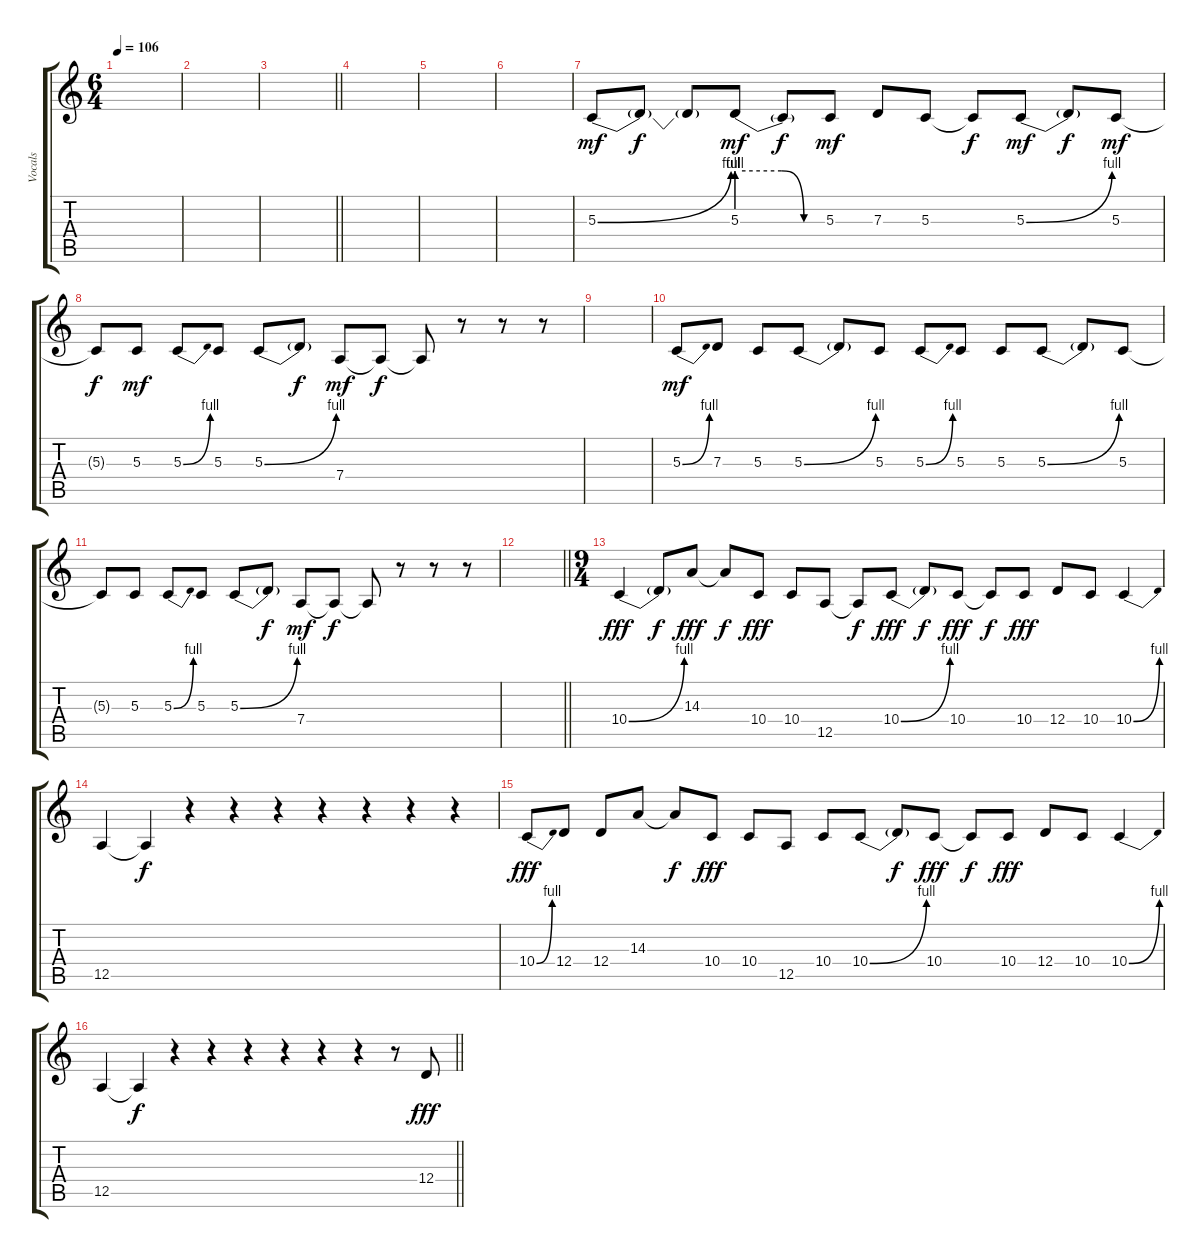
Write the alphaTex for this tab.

\track ("Vocals" "Vocals") {instrument sopranosax}
\staff {score tabs}
\tuning (E4 B3 G3 D3 A2 D2) {hide}
\ts (6 4)
\tempo 106
\clef g2
\ks c
|
|
\barLineRight lightlight
|
\section ("" "")
|
|
|
5.3{be (bend 0 0 60 4)}.8{dy mf} 5.3{t}.8{dy f} 5.3{t}.8 5.3{be (custom 0 4 30 4 45 0 60 0)}.8{dy mf} 5.3{t}.8{dy f} 5.3.8{dy mf} 7.3.8 5.3.8 5.3{t}.8{dy f} 5.3{be (bend 0 0 60 4)}.8{dy mf} 5.3{t}.8{dy f} 5.3.8{dy mf} |
5.3{t}.8{dy f} 5.3.8{dy mf} 5.3{be (bend 0 0 60 4)}.8 5.3.8 5.3{be (bend 0 0 60 4)}.8 5.3{t}.8{dy f} 7.4.8{dy mf} 7.4{t}.8{dy f} 7.4{t}.8 r.8 r.8 r.8 |
|
5.3{be (bend 0 0 60 4)}.8{dy mf} 7.3.8 5.3.8 5.3{be (bend 0 0 60 4)}.8 5.3{t}.8 5.3.8 5.3{be (bend 0 0 60 4)}.8 5.3.8 5.3.8 5.3{be (bend 0 0 60 4)}.8 5.3{t}.8 5.3.8 |
5.3{t}.8 5.3.8 5.3{be (bend 0 0 60 4)}.8 5.3.8 5.3{be (bend 0 0 60 4)}.8 5.3{t}.8{dy f} 7.4.8{dy mf} 7.4{t}.8{dy f} 7.4{t}.8 r.8 r.8 r.8 |
\barLineRight lightlight
|
\ts (9 4)
\section ("" "")
10.4{be (bend 0 0 60 4)}.4{dy fff} 10.4{t}.8{dy f} 14.3.8{dy fff} 14.3{t}.8{dy f} 10.4.8{dy fff} 10.4.8 12.5.8 12.5{t}.8{dy f} 10.4{be (bend 0 0 60 4)}.8{dy fff} 10.4{t}.8{dy f} 10.4.8{dy fff} 10.4{t}.8{dy f} 10.4.8{dy fff} 12.4.8 10.4.8 10.4{be (bend 0 0 60 4)}.4 |
12.5.4 12.5{t}.4{dy f} r.4 r.4 r.4 r.4 r.4 r.4 r.4 |
10.4{be (bend 0 0 60 4)}.8{dy fff} 12.4.8 12.4.8 14.3.8 14.3{t}.8{dy f} 10.4.8{dy fff} 10.4.8 12.5.8 10.4.8 10.4{be (bend 0 0 60 4)}.8 10.4{t}.8{dy f} 10.4.8{dy fff} 10.4{t}.8{dy f} 10.4.8{dy fff} 12.4.8 10.4.8 10.4{be (bend 0 0 60 4)}.4 |
\barLineRight lightlight
12.5.4 12.5{t}.4{dy f} r.4 r.4 r.4 r.4 r.4 r.4 r.8 12.4.8{dy fff}
